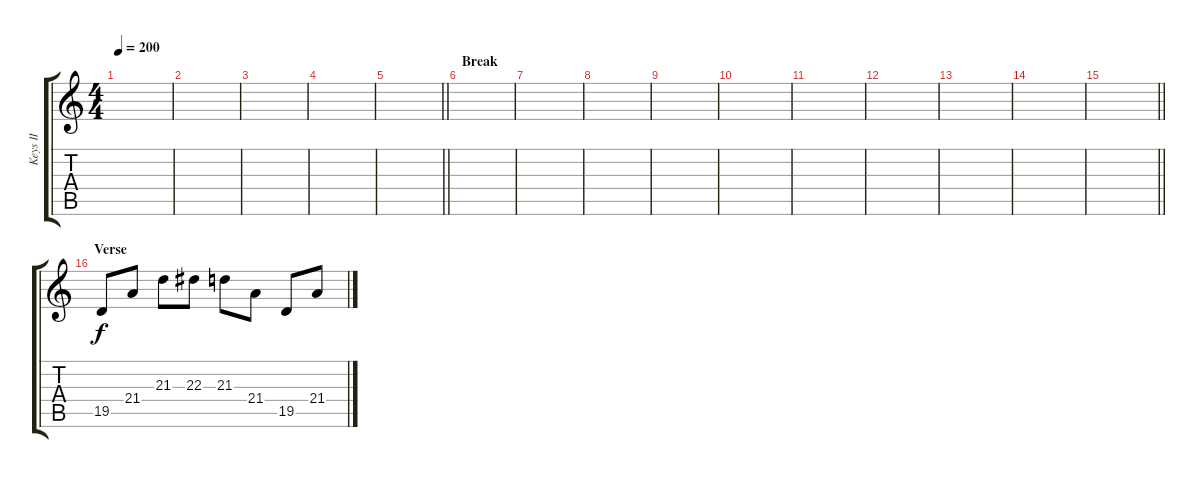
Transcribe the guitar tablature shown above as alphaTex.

\track ("Keys II" "Keys II") {instrument vibraphone}
\staff {score tabs}
\tuning (D4 A3 F3 C3 G2 D2) {hide}
\ts (4 4)
\tempo 200
\clef g2
\ks c
|
|
|
|
\barLineRight lightlight
|
\section ("" "Break")
|
|
|
|
|
|
|
|
|
\barLineRight lightlight
|
\section ("" "Verse")
19.5.8 21.4.8 21.3.8 22.3.8 21.3.8 21.4.8 19.5.8 21.4.8
